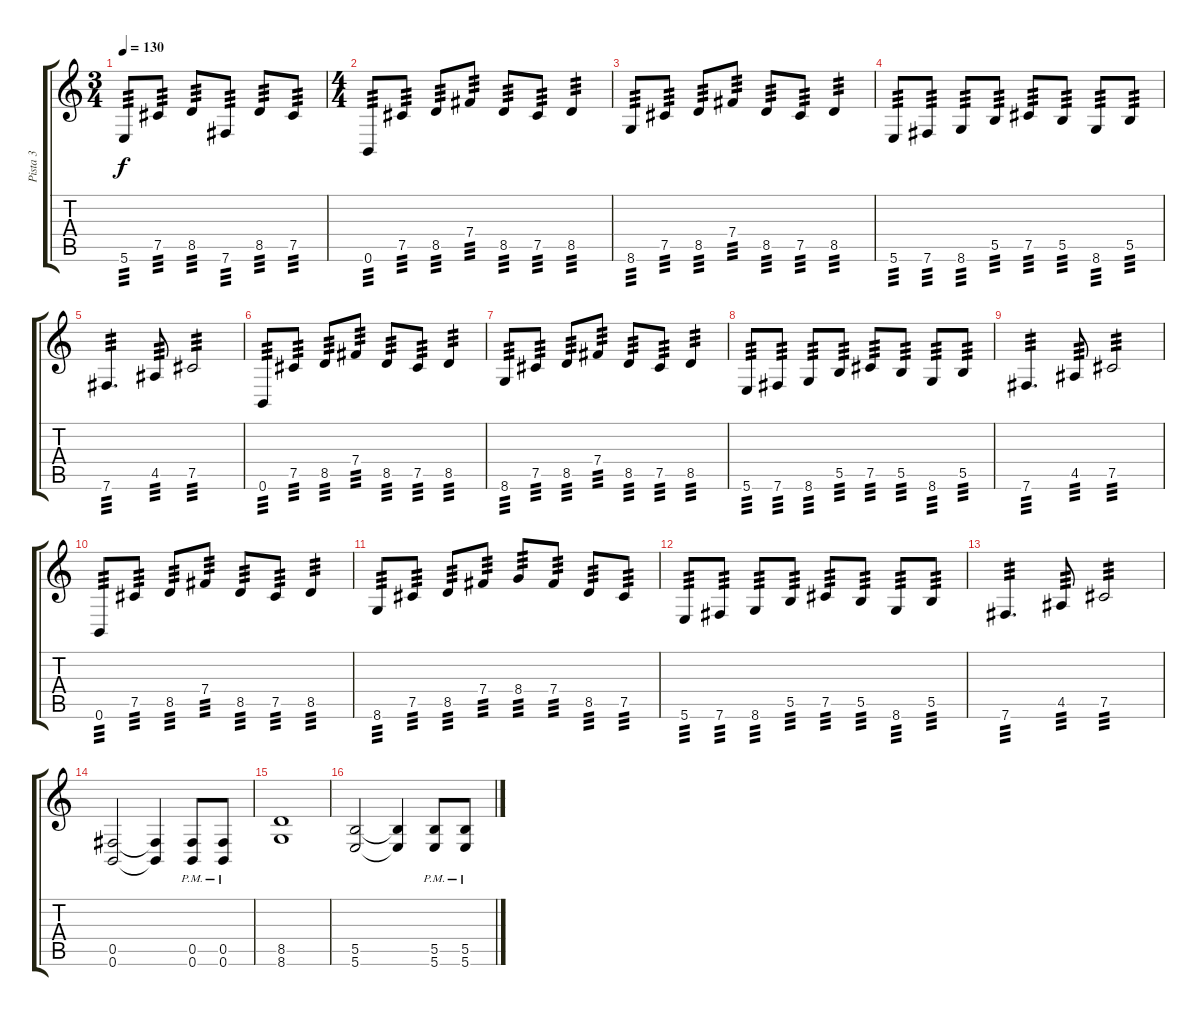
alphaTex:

\track ("Pista 3" "Pista 3") {instrument distortionguitar}
\staff {score tabs}
\tuning (Db4 Ab3 E3 B2 Gb2 B1) {hide}
\ts (3 4)
\tempo 130
\clef g2
\ks c
5.6.8{tp 3 dy f} 7.5.8{tp 3} 8.5.8{tp 3} 7.6.8{tp 3} 8.5.8{tp 3} 7.5.8{tp 3} |
\ts (4 4)
0.6.8{tp 3} 7.5.8{tp 3} 8.5.8{tp 3} 7.4.8{tp 3} 8.5.8{tp 3} 7.5.8{tp 3} 8.5.4{tp 3} |
8.6.8{tp 3} 7.5.8{tp 3} 8.5.8{tp 3} 7.4.8{tp 3} 8.5.8{tp 3} 7.5.8{tp 3} 8.5.4{tp 3} |
5.6.8{tp 3} 7.6.8{tp 3} 8.6.8{tp 3} 5.5.8{tp 3} 7.5.8{tp 3} 5.5.8{tp 3} 8.6.8{tp 3} 5.5.8{tp 3} |
7.6.4{d tp 3} 4.5.8{tp 3} 7.5.2{tp 3} |
0.6.8{tp 3} 7.5.8{tp 3} 8.5.8{tp 3} 7.4.8{tp 3} 8.5.8{tp 3} 7.5.8{tp 3} 8.5.4{tp 3} |
8.6.8{tp 3} 7.5.8{tp 3} 8.5.8{tp 3} 7.4.8{tp 3} 8.5.8{tp 3} 7.5.8{tp 3} 8.5.4{tp 3} |
5.6.8{tp 3} 7.6.8{tp 3} 8.6.8{tp 3} 5.5.8{tp 3} 7.5.8{tp 3} 5.5.8{tp 3} 8.6.8{tp 3} 5.5.8{tp 3} |
7.6.4{d tp 3} 4.5.8{tp 3} 7.5.2{tp 3} |
0.6.8{tp 3} 7.5.8{tp 3} 8.5.8{tp 3} 7.4.8{tp 3} 8.5.8{tp 3} 7.5.8{tp 3} 8.5.4{tp 3} |
8.6.8{tp 3} 7.5.8{tp 3} 8.5.8{tp 3} 7.4.8{tp 3} 8.4.8{tp 3} 7.4.8{tp 3} 8.5.8{tp 3} 7.5.8{tp 3} |
5.6.8{tp 3} 7.6.8{tp 3} 8.6.8{tp 3} 5.5.8{tp 3} 7.5.8{tp 3} 5.5.8{tp 3} 8.6.8{tp 3} 5.5.8{tp 3} |
7.6.4{d tp 3} 4.5.8{tp 3} 7.5.2{tp 3} |
(0.5 0.6).2 (0.5{t} 0.6{t}).4 (0.5{pm} 0.6{pm}).8 (0.5{pm} 0.6{pm}).8 |
(8.5 8.6).1 |
(5.5 5.6).2 (5.5{t} 5.6{t}).4 (5.5{pm} 5.6{pm}).8 (5.5{pm} 5.6{pm}).8
